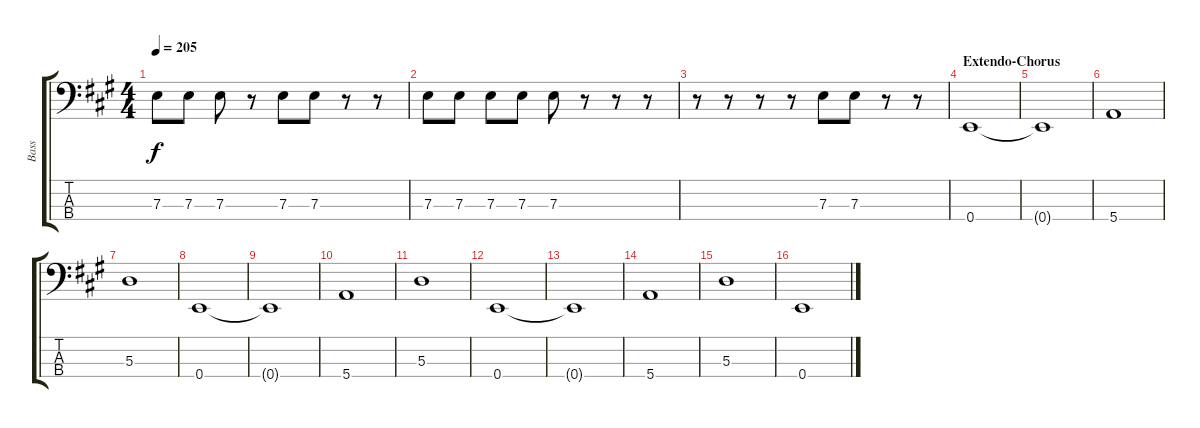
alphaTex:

\track ("Bass" "Bass") {instrument electricbassfinger}
\staff {score tabs}
\tuning (G2 D2 A1 E1) {hide}
\ts (4 4)
\tempo 205
\clef f4
\ks a
7.3.8{dy f} 7.3.8 7.3.8 r.8 7.3.8 7.3.8 r.8 r.8 |
7.3.8 7.3.8 7.3.8 7.3.8 7.3.8 r.8 r.8 r.8 |
r.8 r.8 r.8 r.8 7.3.8 7.3.8 r.8 r.8 |
\section ("" "Extendo-Chorus")
0.4.1 |
0.4{t}.1 |
5.4.1 |
5.3.1 |
0.4.1 |
0.4{t}.1 |
5.4.1 |
5.3.1 |
0.4.1 |
0.4{t}.1 |
5.4.1 |
5.3.1 |
0.4.1
